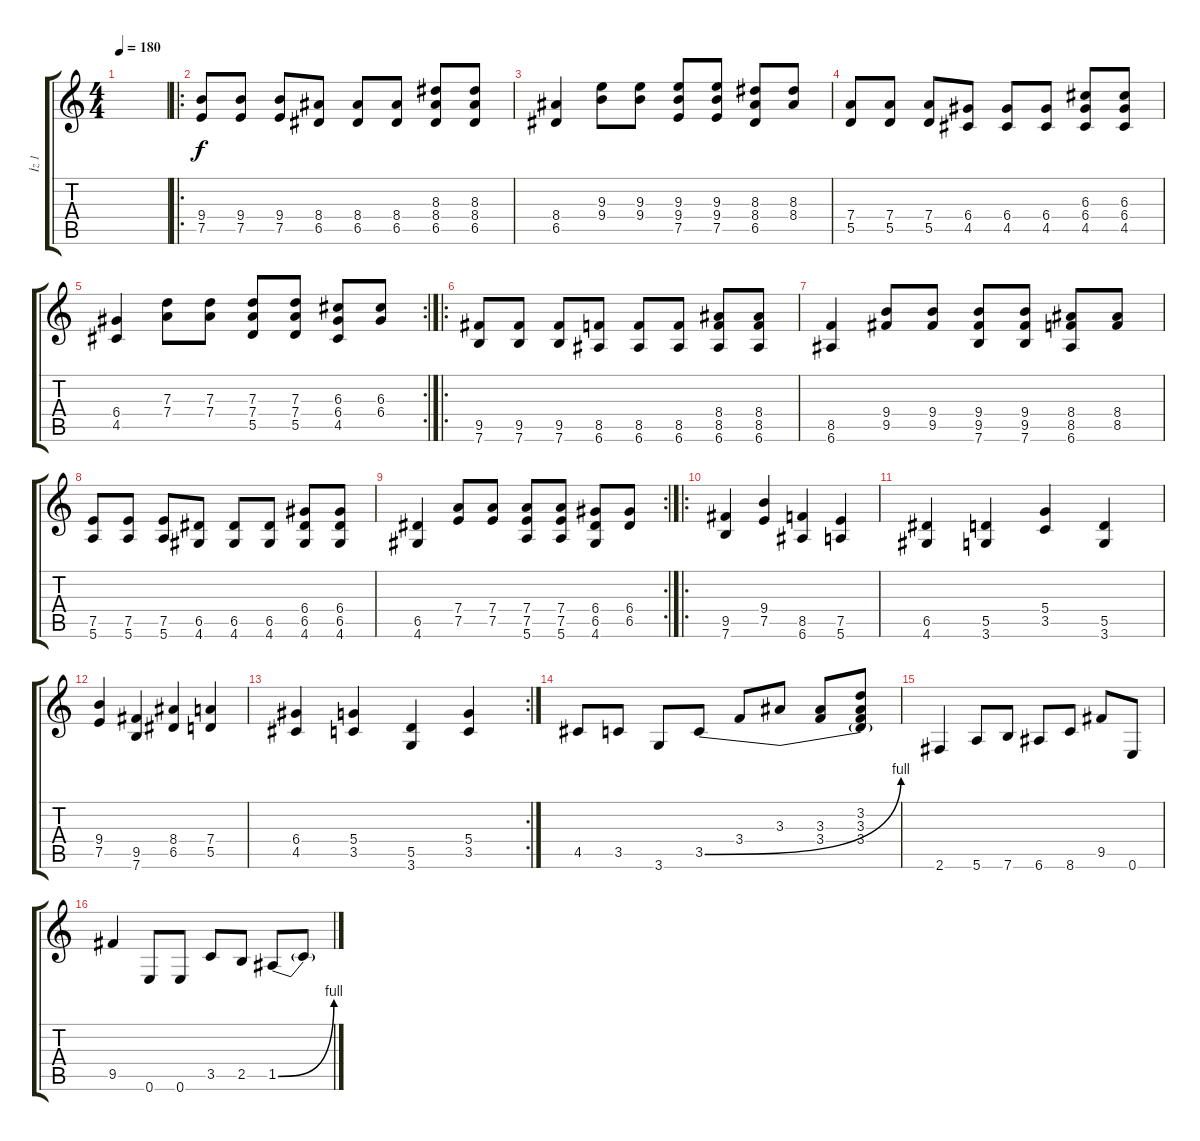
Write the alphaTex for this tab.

\track ("İz 1" "İz 1") {instrument distortionguitar}
\staff {score tabs}
\tuning (E4 B3 G3 D3 A2 E2) {hide}
\ts (4 4)
\tempo 180
\clef g2
\ks c
|
\ro
(9.4 7.5).8 (9.4 7.5).8 (9.4 7.5).8 (8.4 6.5).8 (8.4 6.5).8 (8.4 6.5).8 (8.3 8.4 6.5).8 (8.3 8.4 6.5).8 |
(8.4 6.5).4 (9.3 9.4).8 (9.3 9.4).8 (9.3 9.4 7.5).8 (9.3 9.4 7.5).8 (8.3 8.4 6.5).8 (8.3 8.4).8 |
(7.4 5.5).8 (7.4 5.5).8 (7.4 5.5).8 (6.4 4.5).8 (6.4 4.5).8 (6.4 4.5).8 (6.3 6.4 4.5).8 (6.3 6.4 4.5).8 |
\rc 2
(6.4 4.5).4 (7.3 7.4).8 (7.3 7.4).8 (7.3 7.4 5.5).8 (7.3 7.4 5.5).8 (6.3 6.4 4.5).8 (6.3 6.4).8 |
\ro
(9.5 7.6).8 (9.5 7.6).8 (9.5 7.6).8 (8.5 6.6).8 (8.5 6.6).8 (8.5 6.6).8 (8.4 8.5 6.6).8 (8.4 8.5 6.6).8 |
(8.5 6.6).4 (9.4 9.5).8 (9.4 9.5).8 (9.4 9.5 7.6).8 (9.4 9.5 7.6).8 (8.4 8.5 6.6).8 (8.4 8.5).8 |
(7.5 5.6).8 (7.5 5.6).8 (7.5 5.6).8 (6.5 4.6).8 (6.5 4.6).8 (6.5 4.6).8 (6.4 6.5 4.6).8 (6.4 6.5 4.6).8 |
\rc 2
(6.5 4.6).4 (7.4 7.5).8 (7.4 7.5).8 (7.4 7.5 5.6).8 (7.4 7.5 5.6).8 (6.4 6.5 4.6).8 (6.4 6.5).8 |
\ro
(9.5 7.6).4 (9.4 7.5).4 (8.5 6.6).4 (7.5 5.6).4 |
(6.5 4.6).4 (5.5 3.6).4 (5.4 3.5).4 (5.5 3.6).4 |
(9.4 7.5).4 (9.5 7.6).4 (8.4 6.5).4 (7.4 5.5).4 |
\rc 2
(6.4 4.5).4 (5.4 3.5).4 (5.5 3.6).4 (5.4 3.5).4 |
4.5.8 3.5.8 3.6.8 3.5{be (bend 0 0 60 4)}.8 3.4.8 3.3.8 (3.3 3.4).8 (3.2 3.3 3.4 3.5{t}).8 |
2.6.4 5.6.8 7.6.8 6.6.8 8.6.8 9.5.8 0.6.8 |
9.5.4 0.6.8 0.6.8 3.5.8 2.5.8 1.5{be (bend 0 0 60 4)}.8 1.5{t}.8
